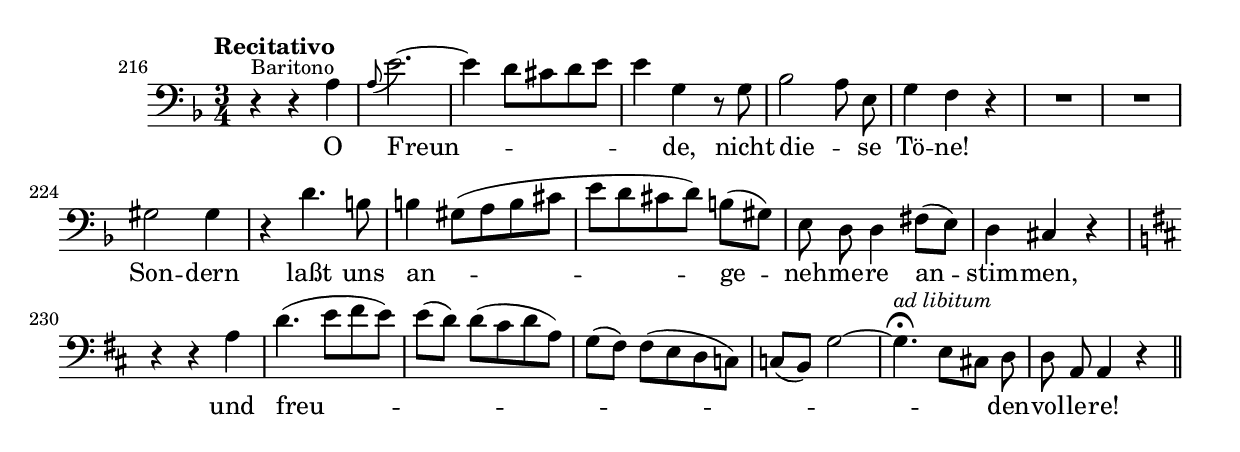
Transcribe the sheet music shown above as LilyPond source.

%% DO NOT EDIT this file manually; it is automatically
%% generated from LSR http://lsr.dsi.unimi.it
%% Make any changes in LSR itself, or in Documentation/snippets/new/ ,
%% and then run scripts/auxiliar/makelsr.py
%%
%% This file is in the public domain.
\version "2.14.2"

\header {
  lsrtags = "headword"

  texidoc = "
Vocal headword

"
  doctitle = "Vocal headword"
} % begin verbatim

\layout {
  \context {
    \Score
    \override PaperColumn #'keep-inside-line = ##t
    \override NonMusicalPaperColumn #'keep-inside-line = ##t
  }
}

% L. van Beethoven. Symphony No. 9 in D minor, op.125; Finale
% mm. 216 -- 236
% Text: F. von Schiller

\score {
  \new Staff \relative c' {
    \set Score.currentBarNumber = 216
    \bar ""  % make first bar number be shown
    \clef bass \key d \minor \time 3/4
    % \tempo "Presto"
    % \compressFullBarRests  R2.*8
    \tempo "Recitativo"
    \autoBeamOff
    r4^\markup { \small Baritono } r a
    \appoggiatura a8 e'2. ~
    e4 d8[ cis d e]
    e4 g, r8 g
    bes2 a8 e
    g4 f r
    R2.*2
    gis2 gis4
    r4 d'4. b8
    b4 gis8([ a b cis]
    e8[ d cis d)] b([ gis)]
    e8 d d4 fis8([ e)]
    d4 cis r
    \key d \major
    r4 r a'
    d4.( e8[ fis e)]
    e([ d)] d([ cis d a)]
    g8([ fis)] fis([ e d c)]
    c8([ b)] g'2~
    \once \override Script #'outside-staff-priority = #1 % put fermata closer to staff
    g4.\fermata ^\markup { \small \italic "ad libitum" } e8[ cis!] d
    d8 a a4 r \bar "||"

    % \time 4/4 \tempo "Allegro assai"
    % R1
    % e''4^\f d r2
    % R1
    % e4( ^\f d2) a8([ g)]
  }
  \addlyrics {
    O Freun -- _ _ de, nicht die -- _ se Tö -- ne!
    Son -- dern laßt uns an -- _ ge -- neh -- me -- re an -- stim -- men,
    und freu -- _ _ _ _ _ _ _ den -- vol -- le -- re!
    % Freu -- de, Freu -- de,__
  }
}

